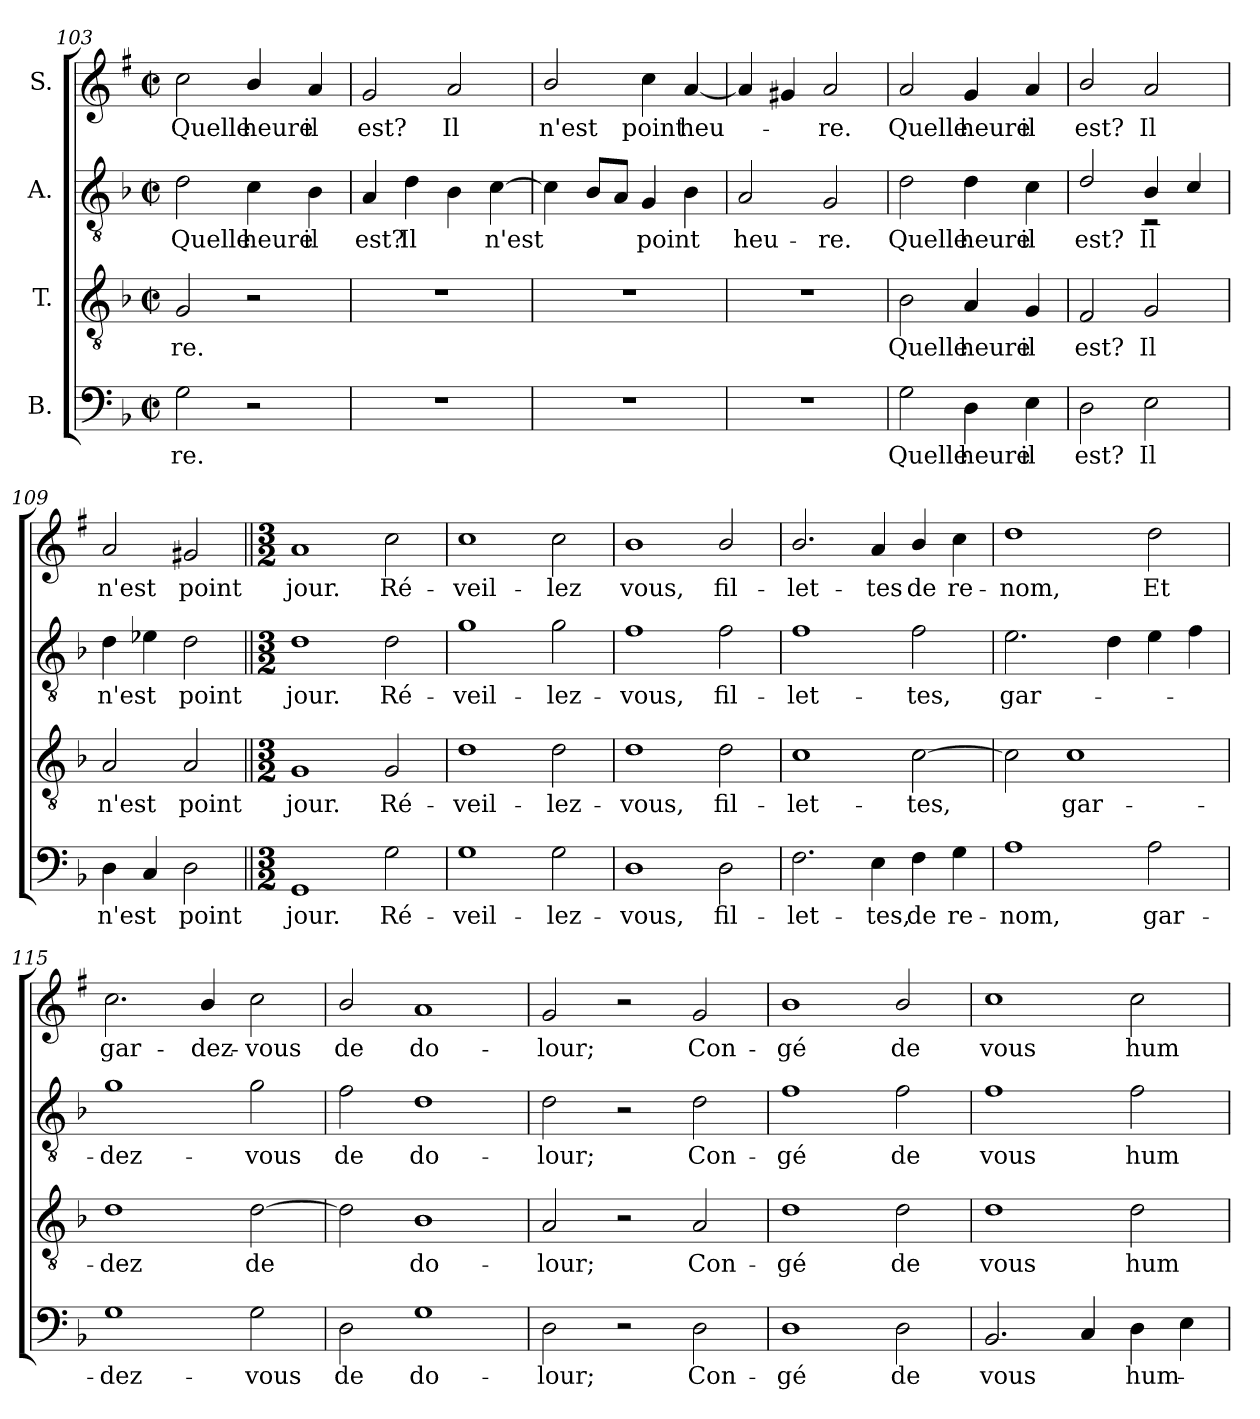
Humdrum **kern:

**kern	**text	**kern	**text	**kern	**text	**kern	**text
*part4	*part4	*part3	*part3	*part2	*part2	*part1	*part1
*staff4	*staff4	*staff3	*staff3	*staff2	*staff2	*staff1	*staff1
*I"B.	*	*I"T.	*	*I"A.	*	*I"S.	*
*clefF4	*	*clefGv2	*	*clefGv2	*	*clefG2	*
*	*	*	*	*	*	*ITrd1c2	*
*k[b-]	*	*k[b-]	*	*k[b-]	*	*k[b-]	*
*F:	*	*F:	*	*F:	*	*F:	*
*M2/2	*	*M2/2	*	*M2/2	*	*M2/2	*
*met(c|)	*	*met(c|)	*	*met(c|)	*	*met(c|)	*
=103	=103	=103	=103	=103	=103	=103	=103
2G\	-re.	2G/	-re.	2d\	Quelle	2b-\	Quelle
2r	.	2r	.	4c\	heure	4a/	heure
.	.	.	.	4B-\	il	4g/	il
=104	=104	=104	=104	=104	=104	=104	=104
1r	.	1r	.	4A/	est?	2f/	est?
.	.	.	.	4d\	Il	.	.
.	.	.	.	4B-\	.	2g/	Il
.	.	.	.	[4c\	n'est	.	.
=105	=105	=105	=105	=105	=105	=105	=105
1r	.	1r	.	4c\]	.	2a/	n'est
.	.	.	.	8B-/L	.	.	.
.	.	.	.	8A/J	.	.	.
.	.	.	.	4G/	point	4b-\	point
.	.	.	.	4B-\	.	[4g/	heu-
=106	=106	=106	=106	=106	=106	=106	=106
1r	.	1r	.	2A/	heu-	4g/]	.
.	.	.	.	.	.	4f#X/	.
.	.	.	.	2G/	-re.	2g/	-re.
!!LO:LB:g=z
=107	=107	=107	=107	=107	=107	=107	=107
2G\	Quelle	2B-\	Quelle	2d\	Quelle	2g/	Quelle
4D\	heure	4A/	heure	4d\	heure	4f/	heure
4E\	il	4G/	il	4c\	il	4g/	il
=108	=108	=108	=108	=108	=108	=108	=108
*	*	*	*	*^	*	*	*
2D\	est?	2F/	est?	2d/	2ryy	est?	2a/	est?
2E\	Il	2G/	Il	4B-/	2rC	Il	2g/	Il
.	.	.	.	4c/	.	.	.	.
*	*	*	*	*v	*v	*	*	*
=109	=109	=109	=109	=109	=109	=109	=109
4D\	n'est	2A/	n'est	4d\	n'est	2g/	n'est
4C/	.	.	.	4e-X\	.	.	.
2D\	point	2A/	point	2d\	point	2f#X/	point
=110||	=110||	=110||	=110||	=110||	=110||	=110||	=110||
*M3/2	*	*M3/2	*	*M3/2	*	*M3/2	*
1GG	jour.	1G	jour.	1d	jour.	1g	jour.
2G\	Ré-	2G/	Ré-	2d\	Ré-	2b-\	Ré-
=111	=111	=111	=111	=111	=111	=111	=111
1G	-veil-	1d	-veil-	1g	-veil-	1b-	-veil-
2G\	-lez-	2d\	-lez-	2g\	-lez-	2b-\	-lez
=112	=112	=112	=112	=112	=112	=112	=112
1D	-vous,	1d	-vous,	1f	-vous,	1a	vous,
2D\	fil-	2d\	fil-	2f\	fil-	2a/	fil-
=113	=113	=113	=113	=113	=113	=113	=113
2.F\	-let-	1c	-let-	1f	-let-	2.a/	-let-
4E\	-tes,	.	.	.	.	4g/	-tes
4F\	de	[2c\	-tes,	2f\	-tes,	4a/	de
4G\	re-	.	.	.	.	4b-\	re-
!!LO:PB:g=z
=114	=114	=114	=114	=114	=114	=114	=114
1A	-nom,	2c\]	.	2.e\	gar-	1cc	-nom,
.	.	1c	gar-	.	.	.	.
.	.	.	.	4d\	.	.	.
2A\	gar-	.	.	4e\	.	2cc\	Et
.	.	.	.	4f\	.	.	.
=115	=115	=115	=115	=115	=115	=115	=115
1G	-dez-	1d	-dez	1g	-dez-	2.b-\	gar-
.	.	.	.	.	.	4a/	-dez-
2G\	-vous	[2d\	de	2g\	-vous	2b-\	-vous
=116	=116	=116	=116	=116	=116	=116	=116
2D\	de	2d\]	.	2f\	de	2a/	de
1G	do-	1B-	do-	1d	do-	1g	do-
=117	=117	=117	=117	=117	=117	=117	=117
2D\	-lour;	2A/	-lour;	2d\	-lour;	2f/	-lour;
2r	.	2r	.	2r	.	2r	.
2D\	Con-	2A/	Con-	2d\	Con-	2f/	Con-
=118	=118	=118	=118	=118	=118	=118	=118
1D	-gé	1d	-gé	1f	-gé	1a	-gé
2D\	de	2d\	de	2f\	de	2a/	de
=119	=119	=119	=119	=119	=119	=119	=119
2.BB-/	vous	1d	vous	1f	vous	1b-	vous
4C/	.	.	.	.	.	.	.
4D\	hum-	2d\	hum-	2f\	hum-	2b-\	hum-
4E\	.	.	.	.	.	.	.
=	=	=	=	=	=	=	=
*-	*-	*-	*-	*-	*-	*-	*-
